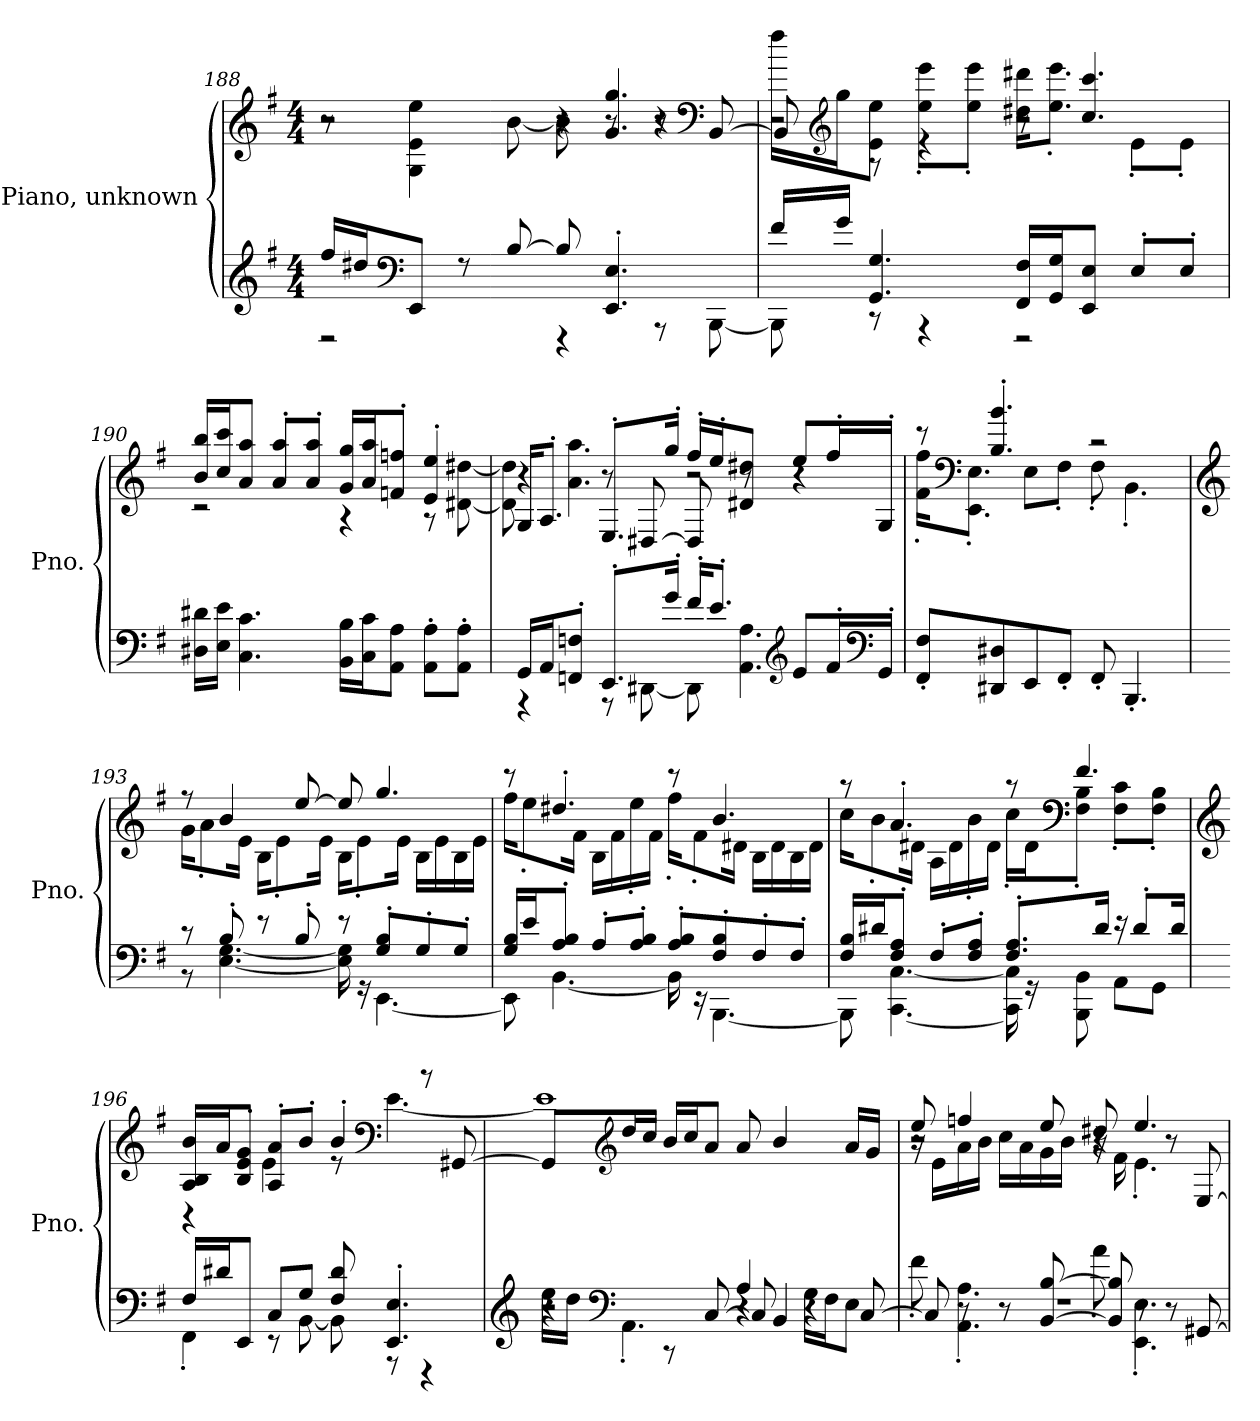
**kern	**kern
*part1	*part1
*staff2	*staff1
*I"Piano, unknown	*
*I'Pno.	*
*clefG2	*clefG2
*k[f#]	*k[f#]
*M4/4	*M4/4
=188	=188
*^	*^
*	*	*	*^
16ff#/LL	2r	2r	8r	2r
16dd#X/J	.	.	.	.
*clefF4	*	*	*	*
8EE/J	.	.	4G\ 4e\ 4ee\	.
8r	.	.	.	.
[8B/	.	.	[8b\	.
8B/]	4r	8r	8b\]	4r
4.EE/' 4.E/'	.	4.g/ 4.gg/	8r	.
.	8r	.	4r	8r
*	*	*clefF4	*	*
.	[8BBB\	.	.	[8BB/
!!LO:LB:g=z	!!	!!
=189	=189	=189	=189	=189
16f#/LL	8BBB\]	2r	16ff#\LL	8BB/]
*	*	*clefG2	*	*
16g/JJ	.	.	16gg\J	.
4.GG/ 4.G/	8r	.	8e\ 8ee\J	8r
.	4r	.	8ee\' 8eee\'L	4r
.	.	.	8ee\' 8eee\'J	.
16FF#/ 16F#/LL	2r	8r	16dd#X\ 16ddd#X\KL	2r
16GG/ 16G/J	.	.	8.ee\' 8.eee\'J	.
8EE/ 8E/J	.	4.cc/ 4.ccc/	.	.
8E'/L	.	.	8e'\L	.
8E'/J	.	.	8e'\J	.
*v	*v	*	*	*
*	*	*v	*v
=190	=190	=190
16D#X\ 16d#X\LL	16b/ 16bb/LL	2r
16E\ 16e\JJ	16cc/ 16ccc/J	.
4.C\ 4.c\	8a/ 8aa/J	.
.	8a/' 8aa/'L	.
.	8a/' 8aa/'J	.
16BB\ 16B\LL	16g/ 16gg/LL	4r
16C\ 16c\J	16a/ 16aa/J	.
8AA\ 8A\J	8fn/' 8ffn/'J	.
8AA\' 8A\'L	4e/' 4ee/'	8r
8AA\' 8A\'J	.	[8d#X\ [8dd#X\
!!LO:PB:g=z
=191	=191	=191
*^	*	*^
16GG/LL	4r	16G/KL	8d#\] 8dd#\]	4r
16AA/J	.	8.A'/J	.	.
8FFn/' 8Fn/'J	.	.	4.a\ 4.aa\	.
8.EE'/L	8r	8.E'/L	.	8r
.	[8DD#X\	.	.	[8D#X/
16g'/Jk	.	16gg'/Jk	.	.
16f#'/KL	8DD#\]	16ff#'/LL	2r	8D#/]
8.e'/J	.	16ee'/J	.	.
.	4.AA\ 4.A\	8d#X/ 8dd#X/J	.	8r
*clefG2	*	*	*	*
8e/L	.	8ee/L	.	4r
16f#'/L	.	16ff#'/L	.	.
*clefF4	*	*	*	*
16GG'/JJ	.	16G'/JJ	.	.
*v	*v	*	*	*
*	*	*v	*v
=192	=192	=192
8FF#/' 8F#/'L	8r	16f#\' 16ff#\'KL
*	*clefF4	*
.	.	8.EE\' 8.E\'J
8DD#X/ 8D#X/	4.B/' 4.b/'	.
8EE/	.	8E\L
8FF#'/J	.	8F#'\J
8FF#'/	2r	8F#'\
4.BBB'/	.	4.BB'\
!!LO:LB:g=z	!!
=193	=193	=193
*	*clefG2	*
*^	*	*
8r	8r	8r	16g\KL
.	.	.	8a'\
8B'/	[4.E\ [4.G\	4b/	.
.	.	.	16e\Jk
8r	.	.	16B\KL
.	.	.	8e'\
8B'/	.	[8ee/	.
.	.	.	16e\Jk
8r	16E\] 16G\]	8ee/]	16B\KL
.	16r	.	8e'\
8G/' 8B/'L	[4.EE\	4.gg/	.
.	.	.	16e\Jk
8G'/	.	.	16B\LL
.	.	.	16e\
8G'/J	.	.	16B\
.	.	.	16e\JJ
=194	=194	=194	=194
16G/ 16B/LL	8EE\]	8r	16ff#\KL
16e/J	.	.	8ee'\
8A/' 8B/'J	[4.BB\	4.dd#X'/	.
.	.	.	16f#\Jk
8A'/L	.	.	16B\LL
.	.	.	16f#\
8A/' 8B/'J	.	.	16ee'\
.	.	.	16f#\JJ
8A/' 8B/'L	16BB\]	8r	16ff#'\KL
.	16r	.	8f#'\
8F#/' 8B/'	[4.BBB\	4.b/	.
.	.	.	16d#X\Jk
8F#'/	.	.	16B\LL
.	.	.	16d#\
8F#'/J	.	.	16B\
.	.	.	16d#\JJ
!!LO:LB:g=z	!!
=195	=195	=195	=195
16F#/ 16B/LL	8BBB\]	8r	16cc\KL
16d#X/J	.	.	8b'\
8F#/' 8A/'J	[4.CC\ [4.C\	4.a'/	.
.	.	.	16d#X\Jk
8F#'/L	.	.	16A\LL
.	.	.	16d#\
8F#/' 8A/'J	.	.	16b'\
.	.	.	16d#\JJ
8.F#/' 8.A/'L	16CC\] 16C\]	8r	16cc'\LL
.	16r	.	16d#\J
*	*	*clefF4	*
.	8BBB\ 8BB\	4.f#/	8F#\' 8B\'J
16d#/Jk	.	.	.
16r	8AA\L	.	8F#\' 8c\'L
8d#'/L	.	.	.
.	8GG\J	.	8F#\' 8B\'J
16d#/Jk	.	.	.
=196	=196	=196	=196
*	*	*clefG2	*
16F#/LL	4FF#'\	16A/ 16B/ 16b/LL	4r
16d#X/J	.	16a/J	.
8EE/J	.	8B/' 8e/' 8g/'J	.
8C/L	8r	8A/' 8a/'L	4e\
8G/J	[8BB\	8b'/J	.
8F#/ 8d#/	8BB\]	4b'/	8r
*	*	*clefF4	*
4.EE/' 4.E/'	8r	.	[4.e\
.	4r	8r	.
.	.	[8GG#X/	.
*v	*v	*	*
!!LO:LB:g=z	!!
=197	=197	=197
*clefG2	*	*
*^	*	*
*	*^	*	*
2r	16ee\LL	4r	8GG#/L]	1e]
.	16dd\JJ	.	.	.
*clefF4	*	*	*clefG2	*
.	4.AA'\	.	16dd/L	.
.	.	.	16cc/JJ	.
.	.	8r	16b/LL	.
.	.	.	16cc/J	.
.	.	[8C/	8a/J	.
4A/	4r	8C/]	8a/	.
.	.	4BB/	4b/	.
4r	16G\LL	.	.	.
.	16F#\J	.	.	.
.	8E\J	[8C/	16a/LL	.
.	.	.	16g/JJ	.
=198	=198	=198	=198	=198
*	*	*	*	*^
1r	8f#'\	8C/]	8ee/	16r	2r
.	.	.	.	16e\LL	.
.	4.AA\' 4.A\'	8r	4ffn/	16a\	.
.	.	.	.	16b\JJ	.
.	.	8r	.	16cc\LL	.
.	.	.	.	16a\	.
.	.	[8BB/ [8B/	8ee/	16g\	.
.	.	.	.	16b\JJ	.
.	8a'\	8BB/] 8B/]	8dd#X/	16r	4r
.	.	.	.	16f#\	.
.	4.EE\' 4.E\'	8r	4.ee/	4.e'\	.
.	.	8r	.	.	8r
.	.	[8GG#X/	.	.	[8E/
*v	*v	*v	*	*	*
*	*v	*v	*v
=	=
*-	*-
